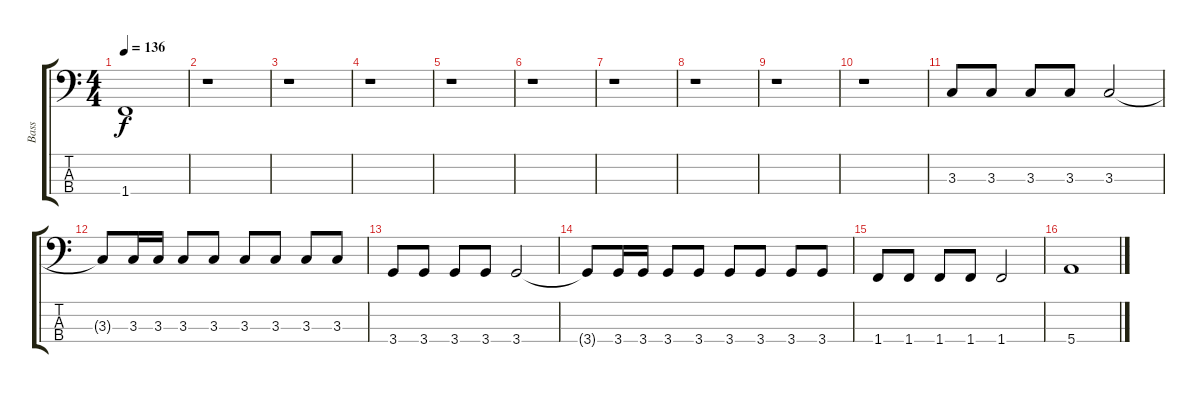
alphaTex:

\track ("Bass" "Bass") {instrument electricbassfinger}
\staff {score tabs}
\tuning (G2 D2 A1 E1) {hide}
\ts (4 4)
\tempo 136
\clef f4
\ks c
1.4{t}.1{dy f} |
r.1 |
r.1 |
r.1 |
r.1 |
r.1 |
r.1 |
r.1 |
r.1 |
r.1 |
3.3.8{volume 16} 3.3.8 3.3.8 3.3.8 3.3.2 |
3.3{t}.8 3.3.16 3.3.16 3.3.8 3.3.8 3.3.8 3.3.8 3.3.8 3.3.8 |
3.4.8 3.4.8 3.4.8 3.4.8 3.4.2 |
3.4{t}.8 3.4.16 3.4.16 3.4.8 3.4.8 3.4.8 3.4.8 3.4.8 3.4.8 |
1.4.8 1.4.8 1.4.8 1.4.8 1.4.2 |
5.4.1
